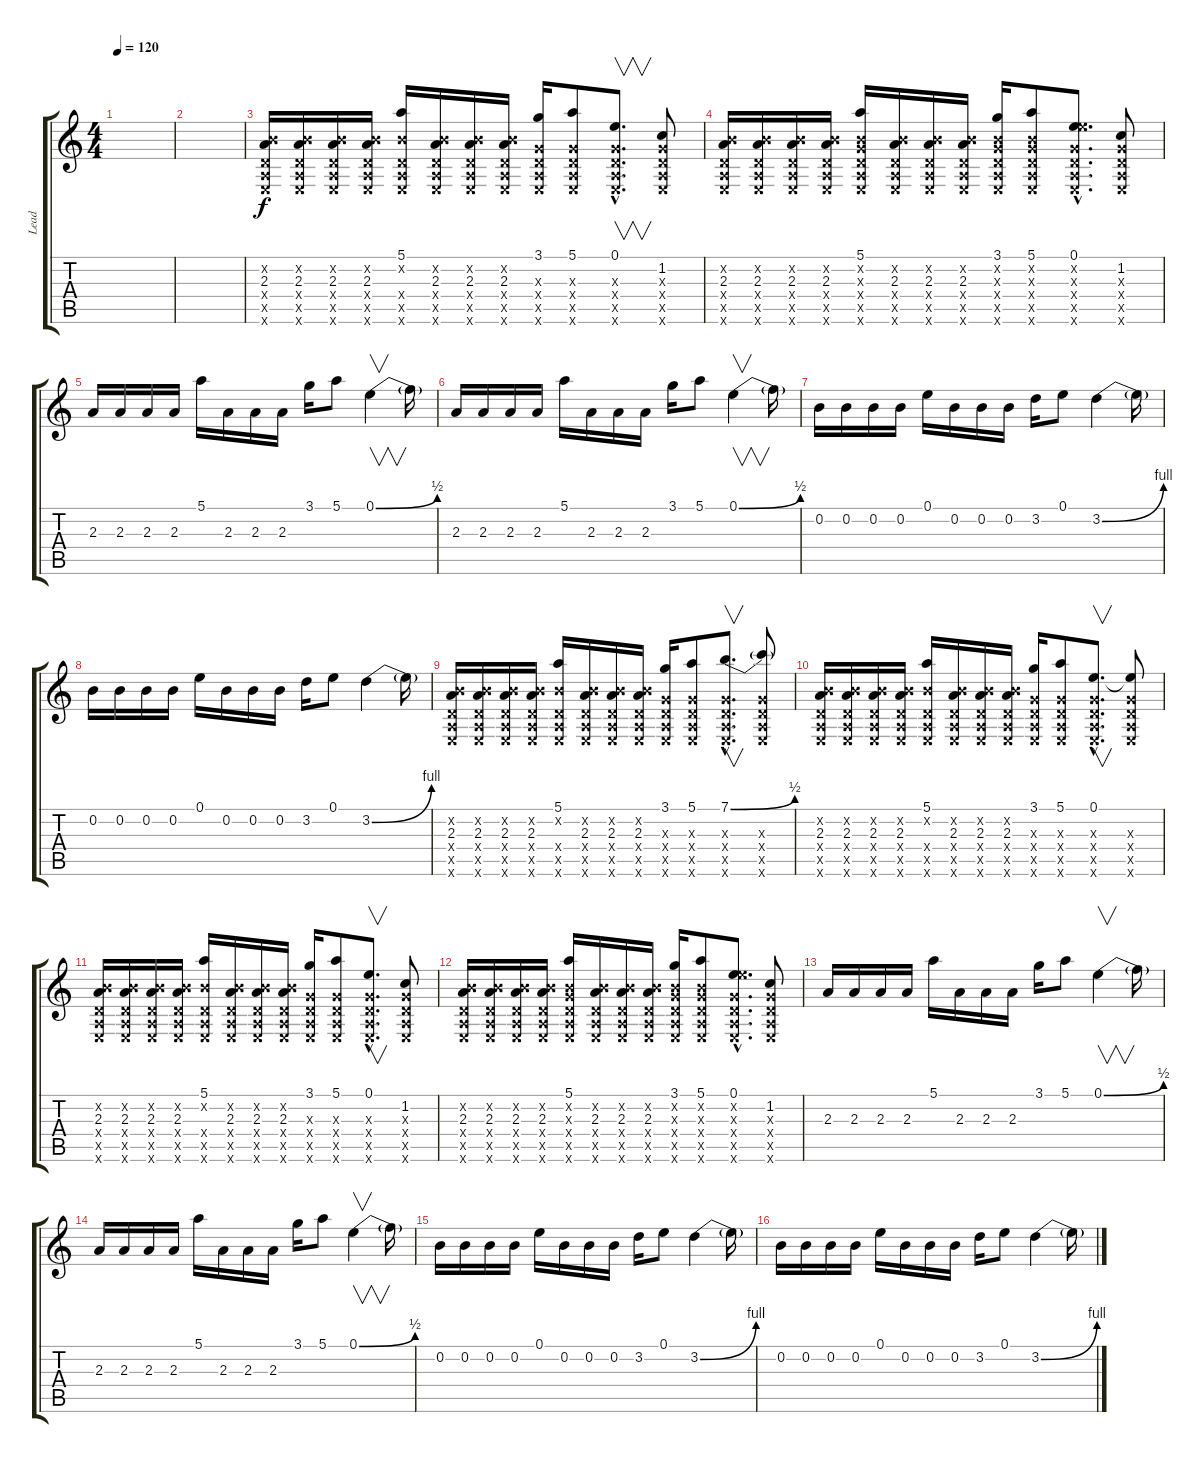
\track ("Lead" "Lead") {instrument overdrivenguitar}
\staff {score tabs}
\tuning (E4 B3 G3 D3 A2 E2) {hide}
\ts (4 4)
\tempo 120
\clef g2
\ks c
|
|
(0.2{x} 2.3 0.4{x} 0.5{x} 0.6{x}).16 (0.2{x} 2.3 0.4{x} 0.5{x} 0.6{x}).16 (0.2{x} 2.3 0.4{x} 0.5{x} 0.6{x}).16 (0.2{x} 2.3 0.4{x} 0.5{x} 0.6{x}).16 (5.1 0.2{x} 0.4{x} 0.5{x} 0.6{x}).16 (0.2{x} 2.3 0.4{x} 0.5{x} 0.6{x}).16 (0.2{x} 2.3 0.4{x} 0.5{x} 0.6{x}).16 (0.2{x} 2.3 0.4{x} 0.5{x} 0.6{x}).16 (3.1 0.3{x} 0.4{x} 0.5{x} 0.6{x}).16 (5.1 0.3{x} 0.4{x} 0.5{x} 0.6{x}).8 (0.1{hac} 0.3{hac x} 0.4{hac x} 0.5{hac x} 0.6{hac x}).8{v d} (1.2 0.3{x} 0.4{x} 0.5{x} 0.6{x}).8 |
(0.2{x} 2.3 0.4{x} 0.5{x} 0.6{x}).16 (0.2{x} 2.3 0.4{x} 0.5{x} 0.6{x}).16 (0.2{x} 2.3 0.4{x} 0.5{x} 0.6{x}).16 (0.2{x} 2.3 0.4{x} 0.5{x} 0.6{x}).16 (5.1 0.2{x} 0.3{x} 0.4{x} 0.5{x} 0.6{x}).16 (0.2{x} 2.3 0.4{x} 0.5{x} 0.6{x}).16 (0.2{x} 2.3 0.4{x} 0.5{x} 0.6{x}).16 (0.2{x} 2.3 0.4{x} 0.5{x} 0.6{x}).16 (3.1 0.2{x} 0.3{x} 0.4{x} 0.5{x} 0.6{x}).16 (5.1 0.2{x} 0.3{x} 0.4{x} 0.5{x} 0.6{x}).8 (0.1{hac} 5.2{hac x} 0.3{hac x} 0.4{hac x} 0.5{hac x} 0.6{hac x}).8{d} (1.2 0.3{x} 0.4{x} 0.5{x} 0.6{x}).8 |
2.3.16 2.3.16 2.3.16 2.3.16 5.1.16 2.3.16 2.3.16 2.3.16 3.1.16 5.1.8 0.1{be (bend 0 0 60 2)}.4{v} 0.1{t}.16 |
2.3.16 2.3.16 2.3.16 2.3.16 5.1.16 2.3.16 2.3.16 2.3.16 3.1.16 5.1.8 0.1{be (bend 0 0 60 2)}.4{v} 0.1{t}.16 |
0.2.16 0.2.16 0.2.16 0.2.16 0.1.16 0.2.16 0.2.16 0.2.16 3.2.16 0.1.8 3.2{be (bend 0 0 60 4)}.4 3.2{t}.16 |
0.2.16 0.2.16 0.2.16 0.2.16 0.1.16 0.2.16 0.2.16 0.2.16 3.2.16 0.1.8 3.2{be (bend 0 0 60 4)}.4 3.2{t}.16 |
(0.2{x} 2.3 0.4{x} 0.5{x} 0.6{x}).16 (0.2{x} 2.3 0.4{x} 0.5{x} 0.6{x}).16 (0.2{x} 2.3 0.4{x} 0.5{x} 0.6{x}).16 (0.2{x} 2.3 0.4{x} 0.5{x} 0.6{x}).16 (5.1 0.2{x} 0.4{x} 0.5{x} 0.6{x}).16 (0.2{x} 2.3 0.4{x} 0.5{x} 0.6{x}).16 (0.2{x} 2.3 0.4{x} 0.5{x} 0.6{x}).16 (0.2{x} 2.3 0.4{x} 0.5{x} 0.6{x}).16 (3.1 0.3{x} 0.4{x} 0.5{x} 0.6{x}).16 (5.1 0.3{x} 0.4{x} 0.5{x} 0.6{x}).8 (7.1{be (bend 0 0 60 2) hac} 0.3{hac x} 0.4{hac x} 0.5{hac x} 0.6{hac x}).8{v d} (7.1{t} 0.3{x} 0.4{x} 0.5{x} 0.6{x}).8 |
(0.2{x} 2.3 0.4{x} 0.5{x} 0.6{x}).16 (0.2{x} 2.3 0.4{x} 0.5{x} 0.6{x}).16 (0.2{x} 2.3 0.4{x} 0.5{x} 0.6{x}).16 (0.2{x} 2.3 0.4{x} 0.5{x} 0.6{x}).16 (5.1 0.2{x} 0.4{x} 0.5{x} 0.6{x}).16 (0.2{x} 2.3 0.4{x} 0.5{x} 0.6{x}).16 (0.2{x} 2.3 0.4{x} 0.5{x} 0.6{x}).16 (0.2{x} 2.3 0.4{x} 0.5{x} 0.6{x}).16 (3.1 0.3{x} 0.4{x} 0.5{x} 0.6{x}).16 (5.1 0.3{x} 0.4{x} 0.5{x} 0.6{x}).8 (0.1{hac} 0.3{hac x} 0.4{hac x} 0.5{hac x} 0.6{hac x}).8{v d} (0.1{t} 0.3{x} 0.4{x} 0.5{x} 0.6{x}).8 |
(0.2{x} 2.3 0.4{x} 0.5{x} 0.6{x}).16 (0.2{x} 2.3 0.4{x} 0.5{x} 0.6{x}).16 (0.2{x} 2.3 0.4{x} 0.5{x} 0.6{x}).16 (0.2{x} 2.3 0.4{x} 0.5{x} 0.6{x}).16 (5.1 0.2{x} 0.4{x} 0.5{x} 0.6{x}).16 (0.2{x} 2.3 0.4{x} 0.5{x} 0.6{x}).16 (0.2{x} 2.3 0.4{x} 0.5{x} 0.6{x}).16 (0.2{x} 2.3 0.4{x} 0.5{x} 0.6{x}).16 (3.1 0.3{x} 0.4{x} 0.5{x} 0.6{x}).16 (5.1 0.3{x} 0.4{x} 0.5{x} 0.6{x}).8 (0.1{hac} 0.3{hac x} 0.4{hac x} 0.5{hac x} 0.6{hac x}).8{v d} (1.2 0.3{x} 0.4{x} 0.5{x} 0.6{x}).8 |
(0.2{x} 2.3 0.4{x} 0.5{x} 0.6{x}).16 (0.2{x} 2.3 0.4{x} 0.5{x} 0.6{x}).16 (0.2{x} 2.3 0.4{x} 0.5{x} 0.6{x}).16 (0.2{x} 2.3 0.4{x} 0.5{x} 0.6{x}).16 (5.1 0.2{x} 0.3{x} 0.4{x} 0.5{x} 0.6{x}).16 (0.2{x} 2.3 0.4{x} 0.5{x} 0.6{x}).16 (0.2{x} 2.3 0.4{x} 0.5{x} 0.6{x}).16 (0.2{x} 2.3 0.4{x} 0.5{x} 0.6{x}).16 (3.1 0.2{x} 0.3{x} 0.4{x} 0.5{x} 0.6{x}).16 (5.1 0.2{x} 0.3{x} 0.4{x} 0.5{x} 0.6{x}).8 (0.1{hac} 5.2{hac x} 0.3{hac x} 0.4{hac x} 0.5{hac x} 0.6{hac x}).8{d} (1.2 0.3{x} 0.4{x} 0.5{x} 0.6{x}).8 |
2.3.16 2.3.16 2.3.16 2.3.16 5.1.16 2.3.16 2.3.16 2.3.16 3.1.16 5.1.8 0.1{be (bend 0 0 60 2)}.4{v} 0.1{t}.16 |
2.3.16 2.3.16 2.3.16 2.3.16 5.1.16 2.3.16 2.3.16 2.3.16 3.1.16 5.1.8 0.1{be (bend 0 0 60 2)}.4{v} 0.1{t}.16 |
0.2.16 0.2.16 0.2.16 0.2.16 0.1.16 0.2.16 0.2.16 0.2.16 3.2.16 0.1.8 3.2{be (bend 0 0 60 4)}.4 3.2{t}.16 |
0.2.16 0.2.16 0.2.16 0.2.16 0.1.16 0.2.16 0.2.16 0.2.16 3.2.16 0.1.8 3.2{be (bend 0 0 60 4)}.4 3.2{t}.16
